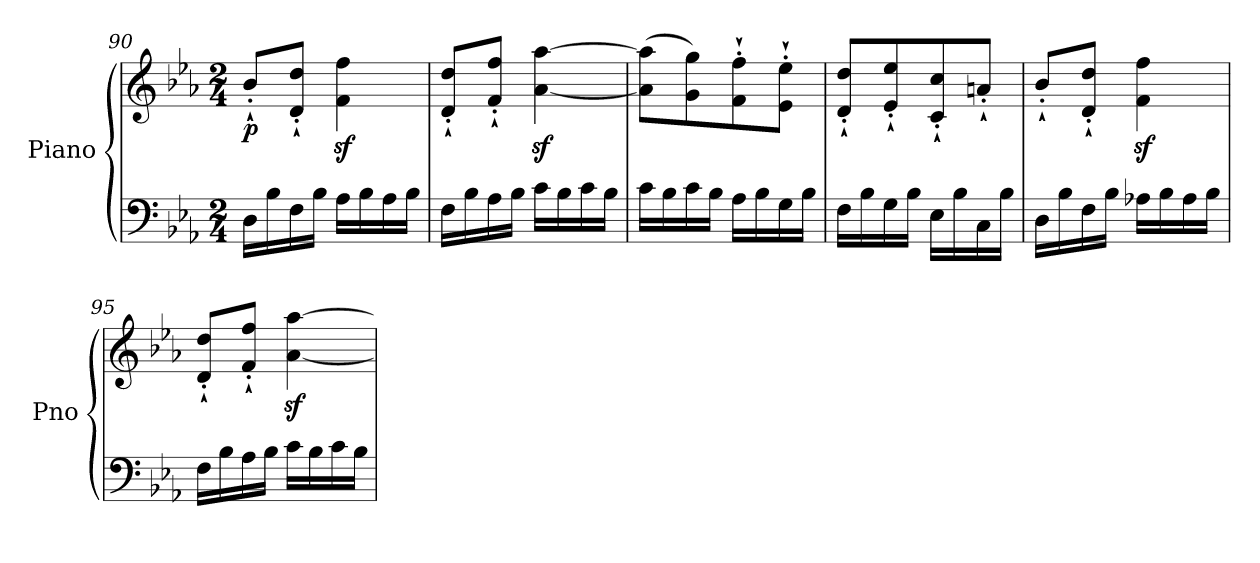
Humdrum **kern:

**kern	**kern	**dynam
*part1	*part1	*part1
*staff2	*staff1	*staff1/2
*I"Piano	*	*
*I'Pno	*	*
!!LO:LB:g=z
*clefF4	*clefG2	*
*k[b-e-a-]	*k[b-e-a-]	*
*M2/4	*M2/4	*
=90	=90	=90
*^	*	*
!	!	!	!LO:DY:b
2ryy	16D\LL	8b-'`/L	p
.	16B-\	.	.
.	16F\	8d/'` 8dd/'`J	.
.	16B-\JJ	.	.
.	16A-\LL	4f\z< 4ff\z<	.
.	16B-\	.	.
.	16A-\	.	.
.	16B-\JJ	.	.
=91	=91	=91	=91
2ryy	16F\LL	8d/'` 8dd/'`L	.
.	16B-\	.	.
.	16A-\	8f/'` 8ff/'`J	.
.	16B-\JJ	.	.
.	16c\LL	[4a-\z< [4aa-\z<	.
.	16B-\	.	.
.	16c\	.	.
.	16B-\JJ	.	.
=92	=92	=92	=92
2ryy	16c\LL	(>8a-\] 8aa-\]L	.
.	16B-\	.	.
.	16c\	8g\ 8gg\)	.
.	16B-\JJ	.	.
.	16A-\LL	8f\'` 8ff\'`	.
.	16B-\	.	.
.	16G\	8e-\'` 8ee-\'`J	.
.	16B-\JJ	.	.
=93	=93	=93	=93
2ryy	16F\LL	8d/'` 8dd/'`L	.
.	16B-\	.	.
.	16G\	8e-/'` 8ee-/'`	.
.	16B-\JJ	.	.
.	16E-\LL	8c/'` 8cc/'`	.
.	16B-\	.	.
.	16C\	8an'`/J	.
.	16B-\JJ	.	.
=94	=94	=94	=94
2ryy	16D\LL	8b-'`/L	.
.	16B-\	.	.
.	16F\	8d/'` 8dd/'`J	.
.	16B-\JJ	.	.
.	16A-X\LL	4f\z< 4ff\z<	.
.	16B-\	.	.
.	16A-\	.	.
.	16B-\JJ	.	.
!!LO:LB:g=z
=95	=95	=95	=95
2ryy	16F\LL	8d/'` 8dd/'`L	.
.	16B-\	.	.
.	16A-\	8f/'` 8ff/'`J	.
.	16B-\JJ	.	.
.	16c\LL	[4a-\z< [4aa-\z<	.
.	16B-\	.	.
.	16c\	.	.
.	16B-\JJ	.	.
*v	*v	*	*
=	=	=
*-	*-	*-
